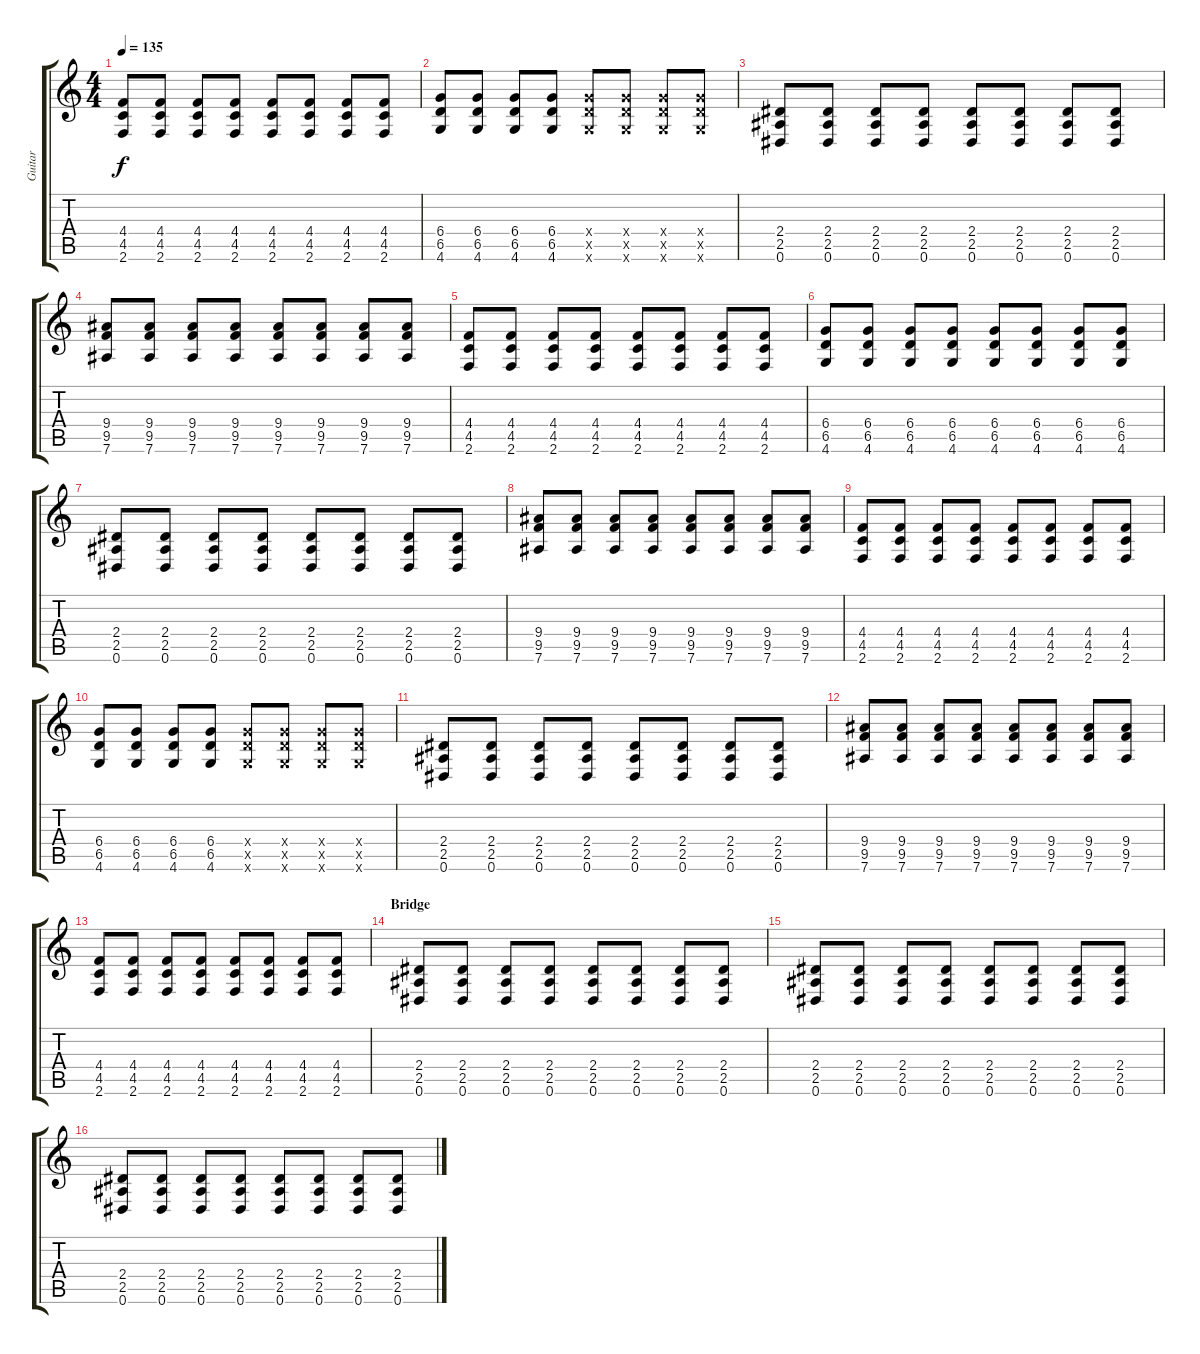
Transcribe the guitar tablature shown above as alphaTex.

\track ("Guitar" "Guitar") {instrument electricguitarjazz}
\staff {score tabs}
\tuning (Eb4 Bb3 Gb3 Db3 Ab2 Eb2) {hide}
\ts (4 4)
\tempo 135
\clef g2
\ks c
(4.4 4.5 2.6).8{dy f} (4.4 4.5 2.6).8 (4.4 4.5 2.6).8 (4.4 4.5 2.6).8 (4.4 4.5 2.6).8 (4.4 4.5 2.6).8 (4.4 4.5 2.6).8 (4.4 4.5 2.6).8 |
(6.4 6.5 4.6).8 (6.4 6.5 4.6).8 (6.4 6.5 4.6).8 (6.4 6.5 4.6).8 (6.4{x} 6.5{x} 4.6{x}).8 (6.4{x} 6.5{x} 4.6{x}).8 (6.4{x} 6.5{x} 4.6{x}).8 (6.4{x} 6.5{x} 4.6{x}).8 |
(2.4 2.5 0.6).8 (2.4 2.5 0.6).8 (2.4 2.5 0.6).8 (2.4 2.5 0.6).8 (2.4 2.5 0.6).8 (2.4 2.5 0.6).8 (2.4 2.5 0.6).8 (2.4 2.5 0.6).8 |
(9.4 9.5 7.6).8 (9.4 9.5 7.6).8 (9.4 9.5 7.6).8 (9.4 9.5 7.6).8 (9.4 9.5 7.6).8 (9.4 9.5 7.6).8 (9.4 9.5 7.6).8 (9.4 9.5 7.6).8 |
(4.4 4.5 2.6).8 (4.4 4.5 2.6).8 (4.4 4.5 2.6).8 (4.4 4.5 2.6).8 (4.4 4.5 2.6).8 (4.4 4.5 2.6).8 (4.4 4.5 2.6).8 (4.4 4.5 2.6).8 |
(6.4 6.5 4.6).8 (6.4 6.5 4.6).8 (6.4 6.5 4.6).8 (6.4 6.5 4.6).8 (6.4 6.5 4.6).8 (6.4 6.5 4.6).8 (6.4 6.5 4.6).8 (6.4 6.5 4.6).8 |
(2.4 2.5 0.6).8 (2.4 2.5 0.6).8 (2.4 2.5 0.6).8 (2.4 2.5 0.6).8 (2.4 2.5 0.6).8 (2.4 2.5 0.6).8 (2.4 2.5 0.6).8 (2.4 2.5 0.6).8 |
(9.4 9.5 7.6).8 (9.4 9.5 7.6).8 (9.4 9.5 7.6).8 (9.4 9.5 7.6).8 (9.4 9.5 7.6).8 (9.4 9.5 7.6).8 (9.4 9.5 7.6).8 (9.4 9.5 7.6).8 |
(4.4 4.5 2.6).8 (4.4 4.5 2.6).8 (4.4 4.5 2.6).8 (4.4 4.5 2.6).8 (4.4 4.5 2.6).8 (4.4 4.5 2.6).8 (4.4 4.5 2.6).8 (4.4 4.5 2.6).8 |
(6.4 6.5 4.6).8 (6.4 6.5 4.6).8 (6.4 6.5 4.6).8 (6.4 6.5 4.6).8 (6.4{x} 6.5{x} 4.6{x}).8 (6.4{x} 6.5{x} 4.6{x}).8 (6.4{x} 6.5{x} 4.6{x}).8 (6.4{x} 6.5{x} 4.6{x}).8 |
(2.4 2.5 0.6).8 (2.4 2.5 0.6).8 (2.4 2.5 0.6).8 (2.4 2.5 0.6).8 (2.4 2.5 0.6).8 (2.4 2.5 0.6).8 (2.4 2.5 0.6).8 (2.4 2.5 0.6).8 |
(9.4 9.5 7.6).8 (9.4 9.5 7.6).8 (9.4 9.5 7.6).8 (9.4 9.5 7.6).8 (9.4 9.5 7.6).8 (9.4 9.5 7.6).8 (9.4 9.5 7.6).8 (9.4 9.5 7.6).8 |
(4.4 4.5 2.6).8 (4.4 4.5 2.6).8 (4.4 4.5 2.6).8 (4.4 4.5 2.6).8 (4.4 4.5 2.6).8 (4.4 4.5 2.6).8 (4.4 4.5 2.6).8 (4.4 4.5 2.6).8 |
\section ("" "Bridge")
(2.4 2.5 0.6).8 (2.4 2.5 0.6).8 (2.4 2.5 0.6).8 (2.4 2.5 0.6).8 (2.4 2.5 0.6).8 (2.4 2.5 0.6).8 (2.4 2.5 0.6).8 (2.4 2.5 0.6).8 |
(2.4 2.5 0.6).8 (2.4 2.5 0.6).8 (2.4 2.5 0.6).8 (2.4 2.5 0.6).8 (2.4 2.5 0.6).8 (2.4 2.5 0.6).8 (2.4 2.5 0.6).8 (2.4 2.5 0.6).8 |
(2.4 2.5 0.6).8 (2.4 2.5 0.6).8 (2.4 2.5 0.6).8 (2.4 2.5 0.6).8 (2.4 2.5 0.6).8 (2.4 2.5 0.6).8 (2.4 2.5 0.6).8 (2.4 2.5 0.6).8
